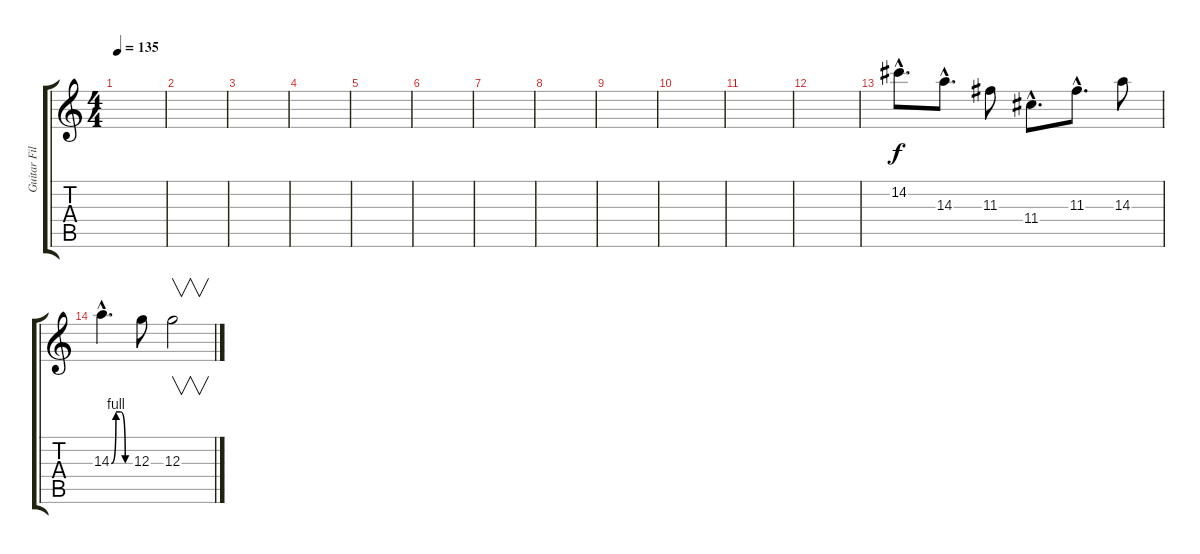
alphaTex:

\track ("Guitar Fills" "Guitar Fil") {instrument distortionguitar}
\staff {score tabs}
\tuning (E4 B3 G3 D3 A2 E2) {hide}
\ts (4 4)
\tempo 135
\clef g2
\ks c
|
|
|
|
|
|
|
|
|
|
|
|
14.2{hac}.8{d} 14.3{hac}.8{d} 11.3.8 11.4{hac}.8{d} 11.3{hac}.8{d} 14.3.8 |
14.3{be (custom 0 0 15 4 30 4 45 0 60 0) hac}.4{d} 12.3.8 12.3.2{v}
